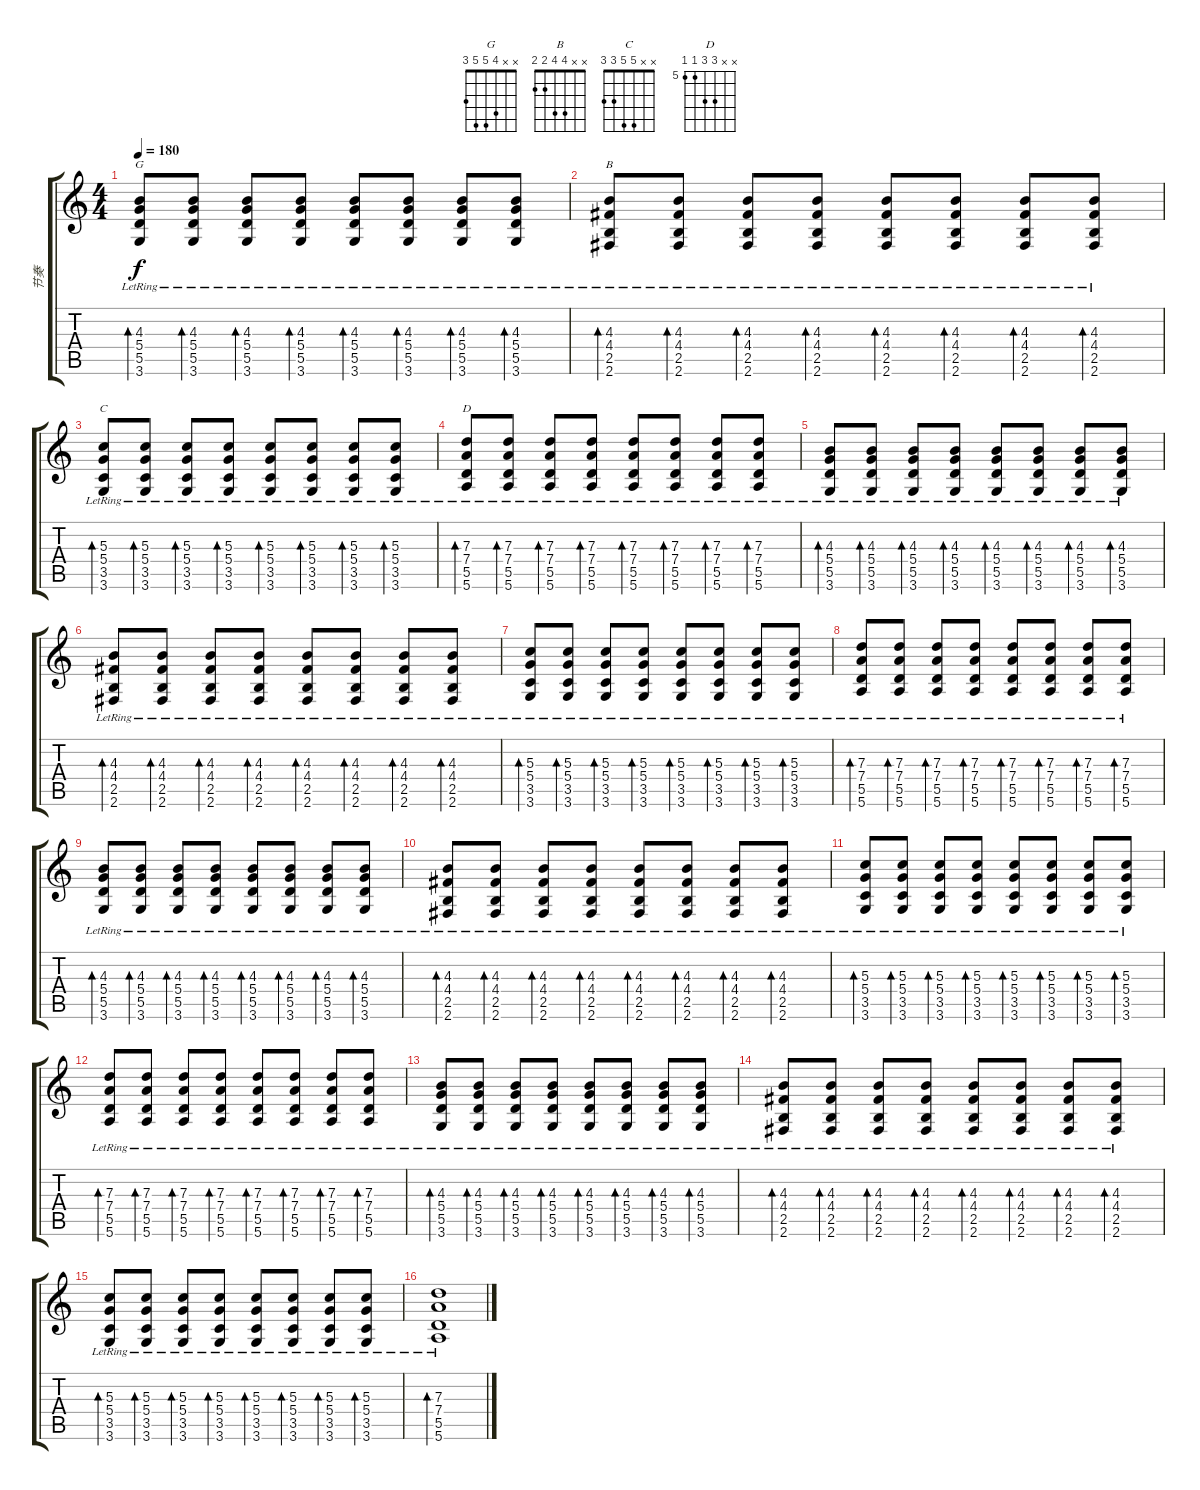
\track ("节奏" "节奏") {instrument overdrivenguitar}
\staff {score tabs}
\tuning (E4 B3 G3 D3 A2 E2) {hide}
\chord ("G" x x 4 5 5 3)
\chord ("B" x x 4 4 2 2)
\chord ("C" x x 5 5 3 3)
\chord ("D" x x 7 7 5 5) {firstfret 5}
\ts (4 4)
\tempo 180
\clef g2
\ks c
(4.3{lr} 5.4{lr} 5.5{lr} 3.6{lr}).8{bd 60 ch "G" dy f} (4.3{lr} 5.4{lr} 5.5{lr} 3.6{lr}).8{bd 60} (4.3{lr} 5.4{lr} 5.5{lr} 3.6{lr}).8{bd 60} (4.3{lr} 5.4{lr} 5.5{lr} 3.6{lr}).8{bd 60} (4.3{lr} 5.4{lr} 5.5{lr} 3.6{lr}).8{bd 60} (4.3{lr} 5.4{lr} 5.5{lr} 3.6{lr}).8{bd 60} (4.3{lr} 5.4{lr} 5.5{lr} 3.6{lr}).8{bd 60} (4.3{lr} 5.4{lr} 5.5{lr} 3.6{lr}).8{bd 60} |
(4.3{lr} 4.4{lr} 2.5{lr} 2.6{lr}).8{bd 60 ch "B"} (4.3{lr} 4.4{lr} 2.5{lr} 2.6{lr}).8{bd 60} (4.3{lr} 4.4{lr} 2.5{lr} 2.6{lr}).8{bd 60} (4.3{lr} 4.4{lr} 2.5{lr} 2.6{lr}).8{bd 60} (4.3{lr} 4.4{lr} 2.5{lr} 2.6{lr}).8{bd 60} (4.3{lr} 4.4{lr} 2.5{lr} 2.6{lr}).8{bd 60} (4.3{lr} 4.4{lr} 2.5{lr} 2.6{lr}).8{bd 60} (4.3{lr} 4.4{lr} 2.5{lr} 2.6{lr}).8{bd 60} |
(5.3{lr} 5.4{lr} 3.5{lr} 3.6{lr}).8{bd 60 ch "C"} (5.3{lr} 5.4{lr} 3.5{lr} 3.6{lr}).8{bd 60} (5.3{lr} 5.4{lr} 3.5{lr} 3.6{lr}).8{bd 60} (5.3{lr} 5.4{lr} 3.5{lr} 3.6{lr}).8{bd 60} (5.3{lr} 5.4{lr} 3.5{lr} 3.6{lr}).8{bd 60} (5.3{lr} 5.4{lr} 3.5{lr} 3.6{lr}).8{bd 60} (5.3{lr} 5.4{lr} 3.5{lr} 3.6{lr}).8{bd 60} (5.3{lr} 5.4{lr} 3.5{lr} 3.6{lr}).8{bd 60} |
(7.3{lr} 7.4{lr} 5.5{lr} 5.6{lr}).8{bd 60 ch "D"} (7.3{lr} 7.4{lr} 5.5{lr} 5.6{lr}).8{bd 60} (7.3{lr} 7.4{lr} 5.5{lr} 5.6).8{bd 60} (7.3{lr} 7.4{lr} 5.5{lr} 5.6).8{bd 60} (7.3{lr} 7.4{lr} 5.5{lr} 5.6).8{bd 60} (7.3{lr} 7.4{lr} 5.5{lr} 5.6).8{bd 60} (7.3{lr} 7.4{lr} 5.5{lr} 5.6{lr}).8{bd 60} (7.3{lr} 7.4{lr} 5.5{lr} 5.6{lr}).8{bd 60} |
(4.3{lr} 5.4{lr} 5.5{lr} 3.6{lr}).8{bd 60} (4.3{lr} 5.4{lr} 5.5{lr} 3.6{lr}).8{bd 60} (4.3{lr} 5.4{lr} 5.5{lr} 3.6{lr}).8{bd 60} (4.3{lr} 5.4{lr} 5.5{lr} 3.6{lr}).8{bd 60} (4.3{lr} 5.4{lr} 5.5{lr} 3.6{lr}).8{bd 60} (4.3{lr} 5.4{lr} 5.5{lr} 3.6{lr}).8{bd 60} (4.3{lr} 5.4{lr} 5.5{lr} 3.6{lr}).8{bd 60} (4.3{lr} 5.4{lr} 5.5{lr} 3.6{lr}).8{bd 60} |
(4.3{lr} 4.4{lr} 2.5{lr} 2.6{lr}).8{bd 60} (4.3{lr} 4.4{lr} 2.5{lr} 2.6{lr}).8{bd 60} (4.3{lr} 4.4{lr} 2.5{lr} 2.6{lr}).8{bd 60} (4.3{lr} 4.4{lr} 2.5{lr} 2.6{lr}).8{bd 60} (4.3{lr} 4.4{lr} 2.5{lr} 2.6{lr}).8{bd 60} (4.3{lr} 4.4{lr} 2.5{lr} 2.6{lr}).8{bd 60} (4.3{lr} 4.4{lr} 2.5{lr} 2.6{lr}).8{bd 60} (4.3{lr} 4.4{lr} 2.5{lr} 2.6{lr}).8{bd 60} |
(5.3{lr} 5.4{lr} 3.5{lr} 3.6{lr}).8{bd 60} (5.3{lr} 5.4{lr} 3.5{lr} 3.6{lr}).8{bd 60} (5.3{lr} 5.4{lr} 3.5{lr} 3.6{lr}).8{bd 60} (5.3{lr} 5.4{lr} 3.5{lr} 3.6{lr}).8{bd 60} (5.3{lr} 5.4{lr} 3.5{lr} 3.6{lr}).8{bd 60} (5.3{lr} 5.4{lr} 3.5{lr} 3.6{lr}).8{bd 60} (5.3{lr} 5.4{lr} 3.5{lr} 3.6{lr}).8{bd 60} (5.3{lr} 5.4{lr} 3.5{lr} 3.6{lr}).8{bd 60} |
(7.3{lr} 7.4{lr} 5.5{lr} 5.6{lr}).8{bd 60} (7.3{lr} 7.4{lr} 5.5{lr} 5.6{lr}).8{bd 60} (7.3{lr} 7.4{lr} 5.5{lr} 5.6).8{bd 60} (7.3{lr} 7.4{lr} 5.5{lr} 5.6).8{bd 60} (7.3{lr} 7.4{lr} 5.5{lr} 5.6).8{bd 60} (7.3{lr} 7.4{lr} 5.5{lr} 5.6).8{bd 60} (7.3{lr} 7.4{lr} 5.5{lr} 5.6{lr}).8{bd 60} (7.3{lr} 7.4{lr} 5.5{lr} 5.6{lr}).8{bd 60} |
(4.3{lr} 5.4{lr} 5.5{lr} 3.6{lr}).8{bd 60} (4.3{lr} 5.4{lr} 5.5{lr} 3.6{lr}).8{bd 60} (4.3{lr} 5.4{lr} 5.5{lr} 3.6{lr}).8{bd 60} (4.3{lr} 5.4{lr} 5.5{lr} 3.6{lr}).8{bd 60} (4.3{lr} 5.4{lr} 5.5{lr} 3.6{lr}).8{bd 60} (4.3{lr} 5.4{lr} 5.5{lr} 3.6{lr}).8{bd 60} (4.3{lr} 5.4{lr} 5.5{lr} 3.6{lr}).8{bd 60} (4.3{lr} 5.4{lr} 5.5{lr} 3.6{lr}).8{bd 60} |
(4.3{lr} 4.4{lr} 2.5{lr} 2.6{lr}).8{bd 60} (4.3{lr} 4.4{lr} 2.5{lr} 2.6{lr}).8{bd 60} (4.3{lr} 4.4{lr} 2.5{lr} 2.6{lr}).8{bd 60} (4.3{lr} 4.4{lr} 2.5{lr} 2.6{lr}).8{bd 60} (4.3{lr} 4.4{lr} 2.5{lr} 2.6{lr}).8{bd 60} (4.3{lr} 4.4{lr} 2.5{lr} 2.6{lr}).8{bd 60} (4.3{lr} 4.4{lr} 2.5{lr} 2.6{lr}).8{bd 60} (4.3{lr} 4.4{lr} 2.5{lr} 2.6{lr}).8{bd 60} |
(5.3{lr} 5.4{lr} 3.5{lr} 3.6{lr}).8{bd 60} (5.3{lr} 5.4{lr} 3.5{lr} 3.6{lr}).8{bd 60} (5.3{lr} 5.4{lr} 3.5{lr} 3.6{lr}).8{bd 60} (5.3{lr} 5.4{lr} 3.5{lr} 3.6{lr}).8{bd 60} (5.3{lr} 5.4{lr} 3.5{lr} 3.6{lr}).8{bd 60} (5.3{lr} 5.4{lr} 3.5{lr} 3.6{lr}).8{bd 60} (5.3{lr} 5.4{lr} 3.5{lr} 3.6{lr}).8{bd 60} (5.3{lr} 5.4{lr} 3.5{lr} 3.6{lr}).8{bd 60} |
(7.3{lr} 7.4{lr} 5.5{lr} 5.6{lr}).8{bd 60} (7.3{lr} 7.4{lr} 5.5{lr} 5.6{lr}).8{bd 60} (7.3{lr} 7.4{lr} 5.5{lr} 5.6).8{bd 60} (7.3{lr} 7.4{lr} 5.5{lr} 5.6).8{bd 60} (7.3{lr} 7.4{lr} 5.5{lr} 5.6).8{bd 60} (7.3{lr} 7.4{lr} 5.5{lr} 5.6).8{bd 60} (7.3{lr} 7.4{lr} 5.5{lr} 5.6{lr}).8{bd 60} (7.3{lr} 7.4{lr} 5.5{lr} 5.6{lr}).8{bd 60} |
(4.3{lr} 5.4{lr} 5.5{lr} 3.6{lr}).8{bd 60 volume 3} (4.3{lr} 5.4{lr} 5.5{lr} 3.6{lr}).8{bd 60} (4.3{lr} 5.4{lr} 5.5{lr} 3.6{lr}).8{bd 60} (4.3{lr} 5.4{lr} 5.5{lr} 3.6{lr}).8{bd 60} (4.3{lr} 5.4{lr} 5.5{lr} 3.6{lr}).8{bd 60} (4.3{lr} 5.4{lr} 5.5{lr} 3.6{lr}).8{bd 60} (4.3{lr} 5.4{lr} 5.5{lr} 3.6{lr}).8{bd 60} (4.3{lr} 5.4{lr} 5.5{lr} 3.6{lr}).8{bd 60} |
(4.3{lr} 4.4{lr} 2.5{lr} 2.6{lr}).8{bd 60} (4.3{lr} 4.4{lr} 2.5{lr} 2.6{lr}).8{bd 60} (4.3{lr} 4.4{lr} 2.5{lr} 2.6{lr}).8{bd 60} (4.3{lr} 4.4{lr} 2.5{lr} 2.6{lr}).8{bd 60} (4.3{lr} 4.4{lr} 2.5{lr} 2.6{lr}).8{bd 60} (4.3{lr} 4.4{lr} 2.5{lr} 2.6{lr}).8{bd 60} (4.3{lr} 4.4{lr} 2.5{lr} 2.6{lr}).8{bd 60} (4.3{lr} 4.4{lr} 2.5{lr} 2.6{lr}).8{bd 60} |
(5.3{lr} 5.4{lr} 3.5{lr} 3.6{lr}).8{bd 60} (5.3{lr} 5.4{lr} 3.5{lr} 3.6{lr}).8{bd 60} (5.3{lr} 5.4{lr} 3.5{lr} 3.6{lr}).8{bd 60} (5.3{lr} 5.4{lr} 3.5{lr} 3.6{lr}).8{bd 60} (5.3{lr} 5.4{lr} 3.5{lr} 3.6{lr}).8{bd 60} (5.3{lr} 5.4{lr} 3.5{lr} 3.6{lr}).8{bd 60} (5.3{lr} 5.4{lr} 3.5{lr} 3.6{lr}).8{bd 60} (5.3{lr} 5.4 3.5{lr} 3.6{lr}).8{bd 60} |
(7.3{lr} 7.4{lr} 5.5{lr} 5.6{lr}).1{bd 60}
